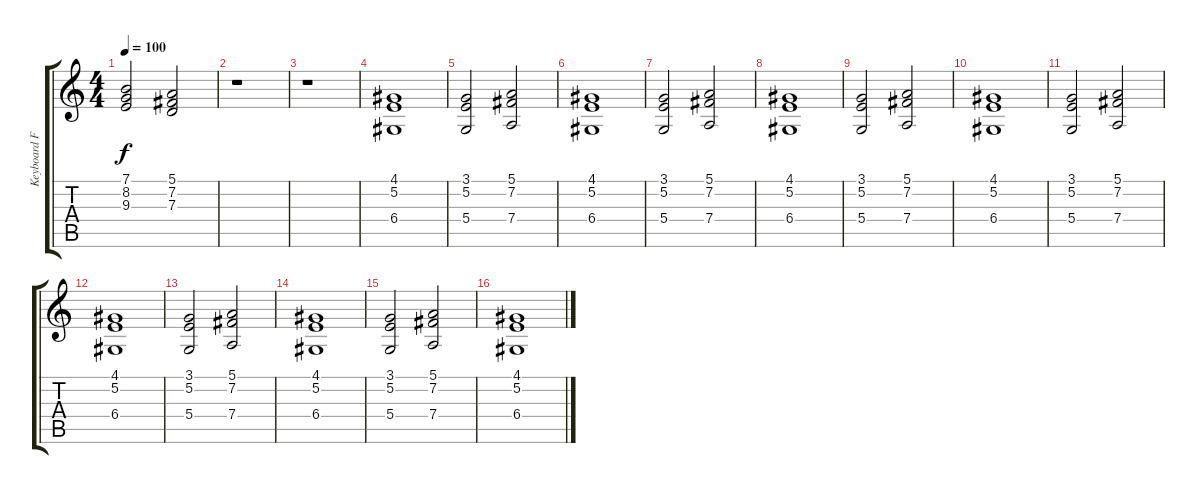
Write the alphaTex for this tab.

\track ("Keyboard Fills" "Keyboard F") {instrument synthstrings2}
\staff {score tabs}
\tuning (E4 B3 G3 D3 A2 E2) {hide}
\ts (4 4)
\tempo 100
\clef g2
\ks c
(7.1 8.2 9.3).2{dy f} (5.1 7.2 7.3).2 |
r.1 |
r.1 |
(4.1 5.2 6.4).1 |
(3.1 5.2 5.4).2 (5.1 7.2 7.4).2 |
(4.1 5.2 6.4).1 |
(3.1 5.2 5.4).2 (5.1 7.2 7.4).2 |
(4.1 5.2 6.4).1 |
(3.1 5.2 5.4).2 (5.1 7.2 7.4).2 |
(4.1 5.2 6.4).1 |
(3.1 5.2 5.4).2 (5.1 7.2 7.4).2 |
(4.1 5.2 6.4).1 |
(3.1 5.2 5.4).2 (5.1 7.2 7.4).2 |
(4.1 5.2 6.4).1 |
(3.1 5.2 5.4).2 (5.1 7.2 7.4).2 |
(4.1 5.2 6.4).1
